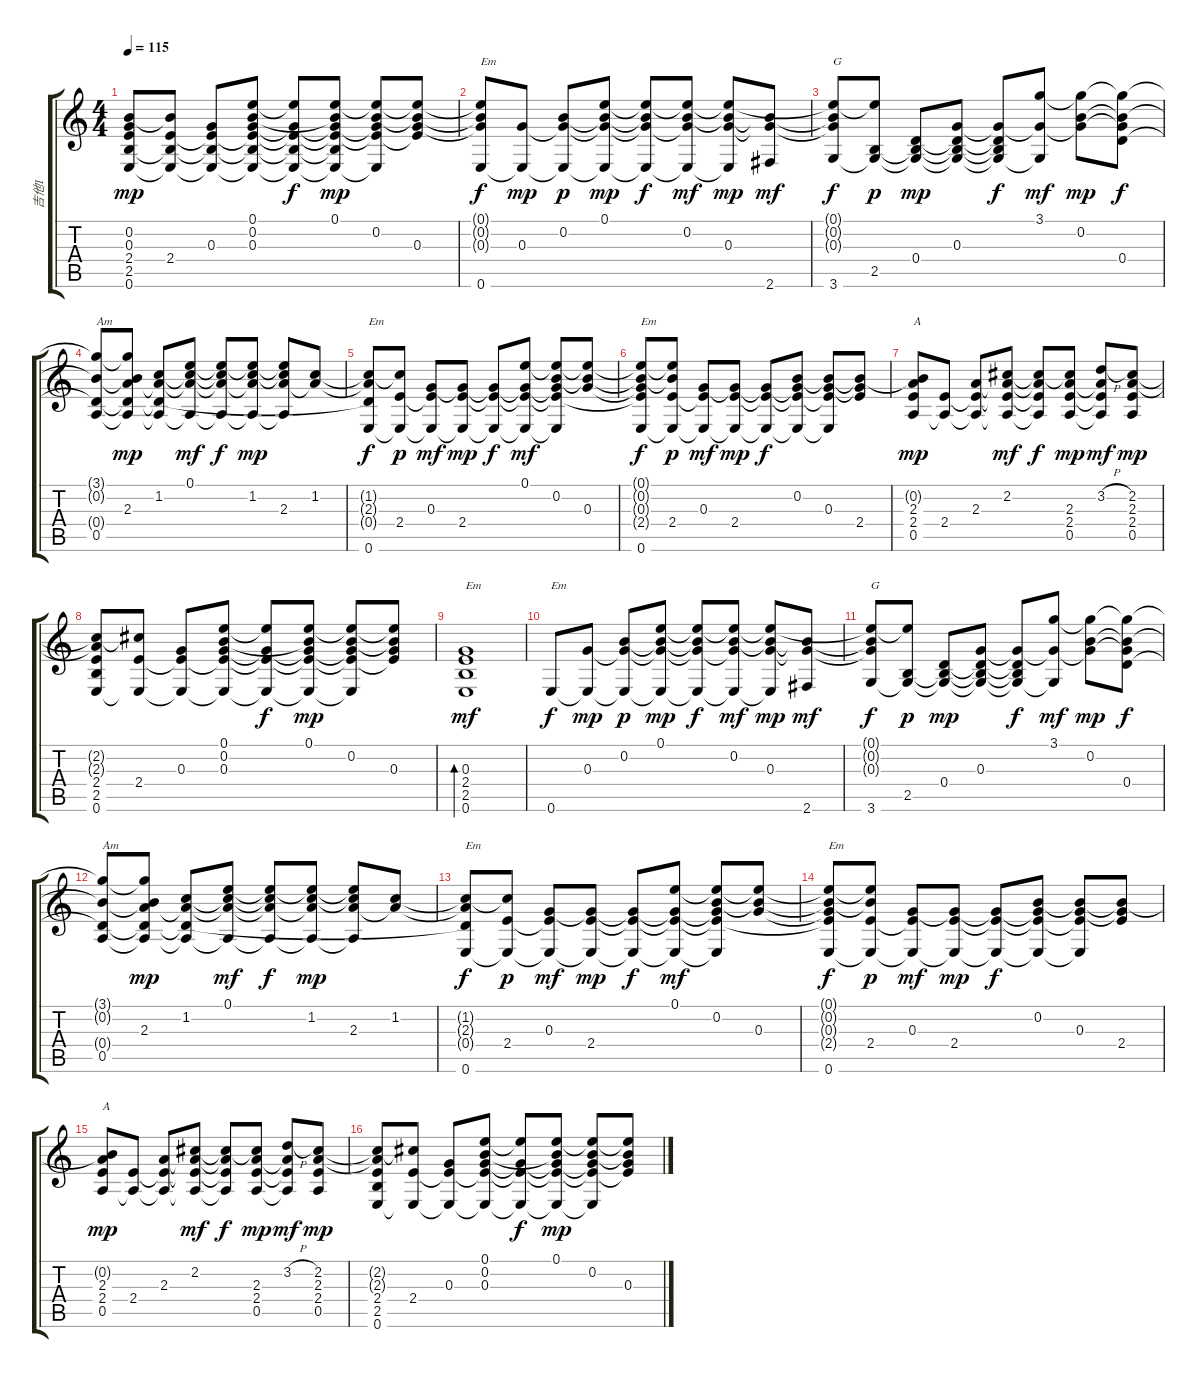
\track ("吉他1" "吉他1") {instrument acousticguitarnylon}
\staff {score tabs}
\tuning (E4 B3 G3 D3 A2 E2) {hide}
\ts (4 4)
\tempo 115
\clef g2
\ks c
(0.2{t} 0.3{t} 2.4 2.5 0.6).8{dy mp} (0.2{t} 2.4 2.5{t} 0.6{t}).8 (0.3 2.4{t} 2.5{t} 0.6{t}).8 (0.1 0.2 0.3 2.4{t} 2.5{t} 0.6{t}).8 (0.1{t} 0.3{t} 2.4{t} 2.5{t} 0.6{t}).8{dy f} (0.1 0.2{t} 0.3{t} 2.4{t} 2.5{t} 0.6{t}).8{dy mp} (0.1{t} 0.2 0.3{t} 2.4{t} 0.6{t}).8 (0.1{t} 0.2{t} 0.3 2.4{t}).8 |
(0.1{t} 0.2{t} 0.3{t} 0.6).8{txt "Em" dy f} (0.3 0.6{t}).8{dy mp} (0.2 0.3{t} 0.6{t}).8{dy p} (0.1 0.2{t} 0.3{t} 0.6{t}).8{dy mp} (0.1{t} 0.2{t} 0.3{t} 0.6{t}).8{dy f} (0.1{t} 0.2 0.3{t} 0.6{t}).8{dy mf} (0.1{t} 0.2{t} 0.3 0.6{t}).8{dy mp} (0.2{t} 0.3{t} 2.6).8{dy mf} |
(0.1{t} 0.2{t} 0.3{t} 3.6).8{txt "G" dy f} (0.1{t} 2.5 3.6{t}).8{dy p} (0.4 2.5{t} 3.6{t}).8{dy mp} (0.3 0.4{t} 2.5{t} 3.6{t}).8 (0.3{t} 0.4{t} 2.5{t} 3.6{t}).8{dy f} (3.1 0.3{t} 3.6{t}).8{dy mf} (3.1{t} 0.2 0.3{t}).8{dy mp} (3.1{t} 0.2{t} 0.3{t} 0.4).8{dy f} |
(3.1{t} 0.2{t} 0.4{t} 0.5).8{txt "Am"} (3.1{t} 0.2{t} 2.3 0.4{t} 0.5{t}).8{dy mp} (1.2 2.3{t} 0.4{t} 0.5{t}).8 (0.1 1.2{t} 2.3{t} 0.5{t}).8{dy mf} (0.1{t} 1.2{t} 2.3{t} 0.5{t}).8{dy f} (0.1{t} 1.2 2.3{t} 0.5{t}).8{dy mp} (0.1{t} 1.2{t} 2.3 0.5{t}).8 (1.2 2.3{t}).8 |
(1.2{t} 2.3{t} 0.4{t} 0.6).8{txt "Em" dy f} (1.2{t} 2.4 0.6{t}).8{dy p} (0.3 2.4{t} 0.6{t}).8{dy mf} (0.3{t} 2.4 0.6{t}).8{dy mp} (0.3{t} 2.4{t} 0.6{t}).8{dy f} (0.1 0.3{t} 2.4{t} 0.6{t}).8{dy mf} (0.1{t} 0.2 0.3{t} 2.4{t} 0.6{t}).8 (0.1{t} 0.2{t} 0.3).8 |
(0.1{t} 0.2{t} 0.3{t} 2.4{t} 0.6).8{txt "Em" dy f} (0.1{t} 0.2{t} 2.4 0.6{t}).8{dy p} (0.3 2.4{t} 0.6{t}).8{dy mf} (0.3{t} 2.4 0.6{t}).8{dy mp} (0.3{t} 2.4{t} 0.6{t}).8{dy f} (0.2 0.3{t} 2.4{t} 0.6{t}).8 (0.2{t} 0.3 2.4{t} 0.6{t}).8 (0.2{t} 0.3{t} 2.4).8 |
(0.2{t} 2.3 2.4 0.5).8{txt "A" dy mp} (2.4 0.5{t}).8 (2.3 2.4{t} 0.5{t}).8 (2.2 2.3{t} 2.4{t} 0.5{t}).8{dy mf} (2.2{t} 2.3{t} 2.4{t} 0.5{t}).8{dy f} (2.2{t} 2.3 2.4 0.5).8{dy mp} (3.2{h} 2.3{t} 2.4{t} 0.5{t}).8{dy mf} (2.2 2.3 2.4 0.5).8{dy mp} |
(2.2{t} 2.3{t} 2.4 2.5 0.6).8 (2.2{t} 2.4 0.6{t}).8 (0.3 2.4{t} 0.6{t}).8 (0.1 0.2 0.3 2.4{t} 0.6{t}).8 (0.1{t} 0.3{t} 2.4{t} 0.6{t}).8{dy f} (0.1 0.2{t} 0.3{t} 2.4{t} 0.6{t}).8{dy mp} (0.1{t} 0.2 0.3{t} 2.4{t} 0.6{t}).8 (0.1{t} 0.2{t} 0.3 2.4{t}).8 |
(0.3 2.4 2.5 0.6).1{bd 30 txt "Em" dy mf} |
0.6.8{txt "Em" dy f volume 9} (0.3 0.6{t}).8{dy mp} (0.2 0.3{t} 0.6{t}).8{dy p} (0.1 0.2{t} 0.3{t} 0.6{t}).8{dy mp} (0.1{t} 0.2{t} 0.3{t} 0.6{t}).8{dy f} (0.1{t} 0.2 0.3{t} 0.6{t}).8{dy mf} (0.1{t} 0.2{t} 0.3 0.6{t}).8{dy mp} (0.2{t} 0.3{t} 2.6).8{dy mf} |
(0.1{t} 0.2{t} 0.3{t} 3.6).8{txt "G" dy f} (0.1{t} 2.5 3.6{t}).8{dy p} (0.4 2.5{t} 3.6{t}).8{dy mp} (0.3 0.4{t} 2.5{t} 3.6{t}).8 (0.3{t} 0.4{t} 2.5{t} 3.6{t}).8{dy f} (3.1 0.3{t} 3.6{t}).8{dy mf} (3.1{t} 0.2 0.3{t}).8{dy mp} (3.1{t} 0.2{t} 0.3{t} 0.4).8{dy f} |
(3.1{t} 0.2{t} 0.4{t} 0.5).8{txt "Am"} (3.1{t} 0.2{t} 2.3 0.4{t} 0.5{t}).8{dy mp} (1.2 2.3{t} 0.4{t} 0.5{t}).8 (0.1 1.2{t} 2.3{t} 0.5{t}).8{dy mf} (0.1{t} 1.2{t} 2.3{t} 0.5{t}).8{dy f} (0.1{t} 1.2 2.3{t} 0.5{t}).8{dy mp} (0.1{t} 1.2{t} 2.3 0.5{t}).8 (1.2 2.3{t}).8 |
(1.2{t} 2.3{t} 0.4{t} 0.6).8{txt "Em" dy f} (1.2{t} 2.4 0.6{t}).8{dy p} (0.3 2.4{t} 0.6{t}).8{dy mf} (0.3{t} 2.4 0.6{t}).8{dy mp} (0.3{t} 2.4{t} 0.6{t}).8{dy f} (0.1 0.3{t} 2.4{t} 0.6{t}).8{dy mf} (0.1{t} 0.2 0.3{t} 2.4{t} 0.6{t}).8 (0.1{t} 0.2{t} 0.3).8 |
(0.1{t} 0.2{t} 0.3{t} 2.4{t} 0.6).8{txt "Em" dy f} (0.1{t} 0.2{t} 2.4 0.6{t}).8{dy p} (0.3 2.4{t} 0.6{t}).8{dy mf} (0.3{t} 2.4 0.6{t}).8{dy mp} (0.3{t} 2.4{t} 0.6{t}).8{dy f} (0.2 0.3{t} 2.4{t} 0.6{t}).8 (0.2{t} 0.3 2.4{t} 0.6{t}).8 (0.2{t} 0.3{t} 2.4).8 |
(0.2{t} 2.3 2.4 0.5).8{txt "A" dy mp} (2.4 0.5{t}).8 (2.3 2.4{t} 0.5{t}).8 (2.2 2.3{t} 2.4{t} 0.5{t}).8{dy mf} (2.2{t} 2.3{t} 2.4{t} 0.5{t}).8{dy f} (2.2{t} 2.3 2.4 0.5).8{dy mp} (3.2{h} 2.3{t} 2.4{t} 0.5{t}).8{dy mf} (2.2 2.3 2.4 0.5).8{dy mp} |
(2.2{t} 2.3{t} 2.4 2.5 0.6).8 (2.2{t} 2.4 0.6{t}).8 (0.3 2.4{t} 0.6{t}).8 (0.1 0.2 0.3 2.4{t} 0.6{t}).8 (0.1{t} 0.3{t} 2.4{t} 0.6{t}).8{dy f} (0.1 0.2{t} 0.3{t} 2.4{t} 0.6{t}).8{dy mp} (0.1{t} 0.2 0.3{t} 2.4{t} 0.6{t}).8 (0.1{t} 0.2{t} 0.3 2.4{t}).8
